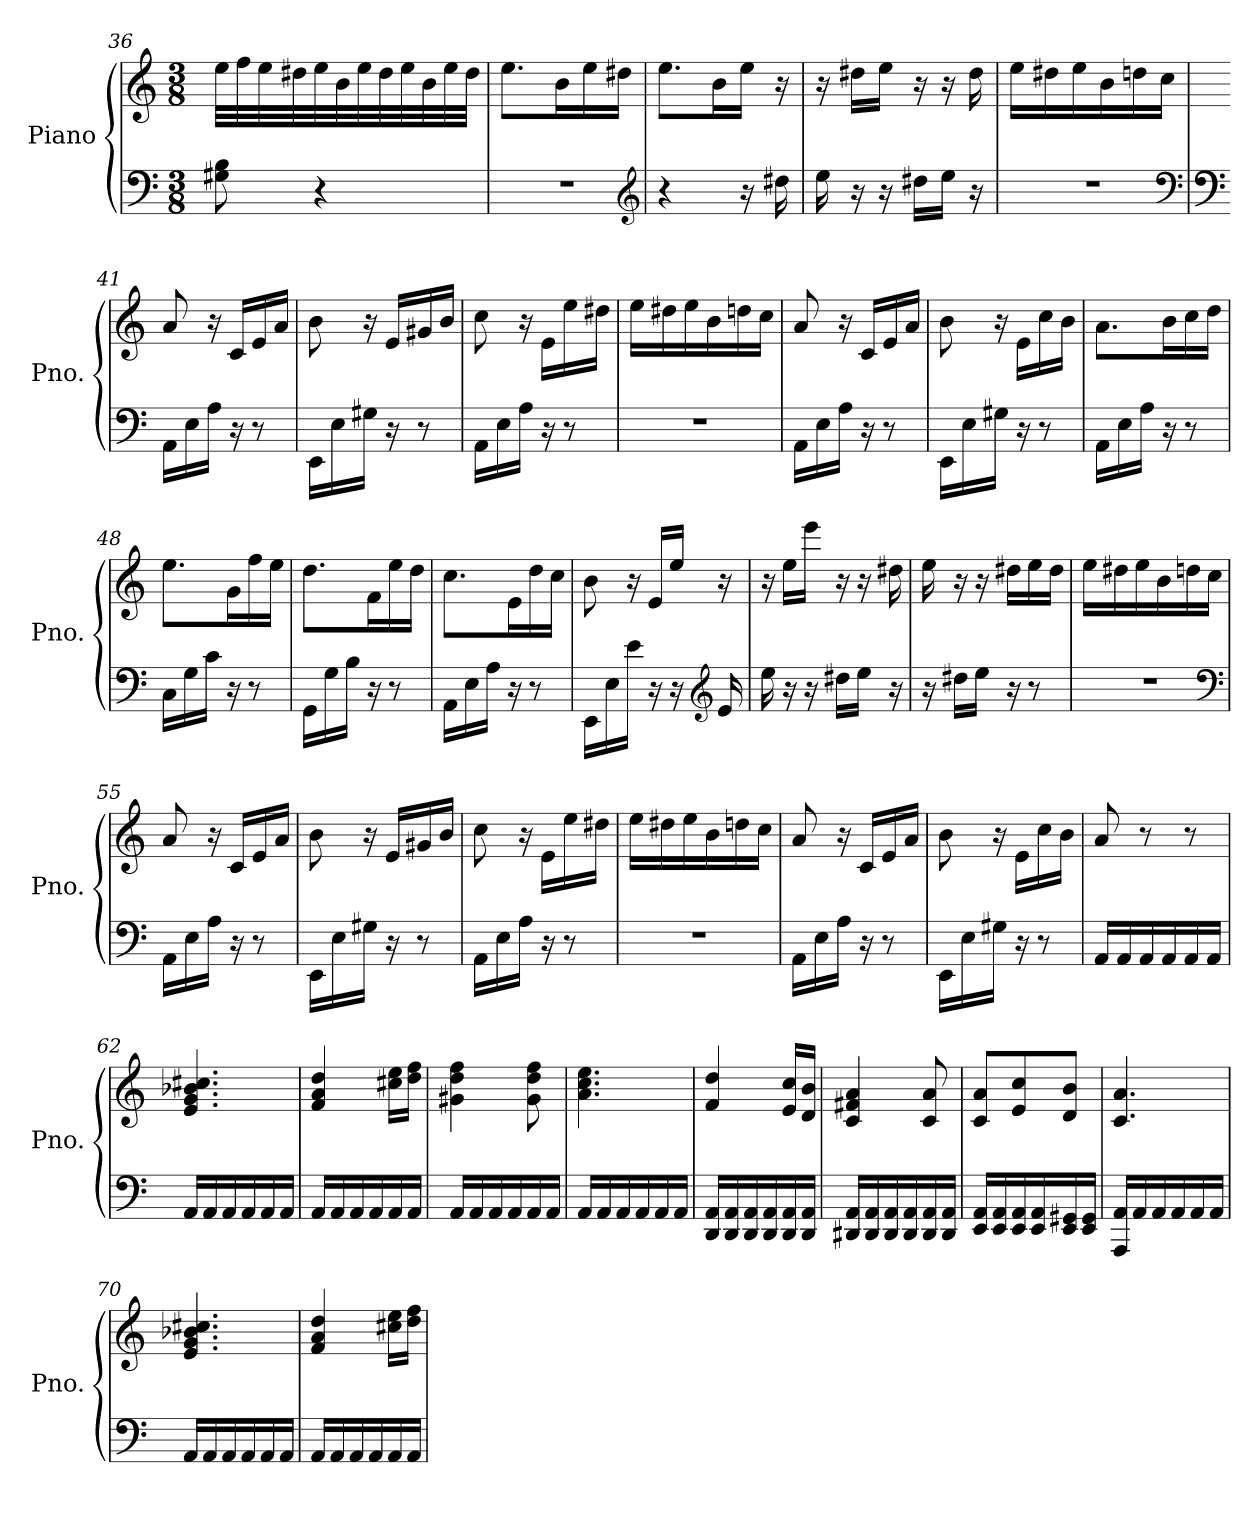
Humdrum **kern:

**kern	**kern
*part1	*part1
*staff2	*staff1
*I"Piano	*
*I'Pno.	*
!!LO:LB:g=z
*clefF4	*clefG2
*k[]	*k[]
*C:	*C:
*M3/8	*M3/8
=36	=36
8G#X\ 8B\	32ee\LLL
.	32ff\
.	32ee\
.	32dd#X\
4r	32ee\
.	32b\
.	32ee\
.	32dd#\
.	32ee\
.	32b\
.	32ee\
.	32dd#\JJJ
=37	=37
4.r	8.ee\L
.	16b\L
.	16ee\
.	16dd#X\JJ
*clefG2	*
=38	=38
4r	8.ee\L
.	16b\L
16r	16ee\JJ
16dd#X\	16r
=39	=39
16ee\	16r
16r	16dd#X\LL
16r	16ee\JJ
16dd#X\LL	16r
16ee\JJ	16r
16r	16dd#\
=40	=40
4.r	16ee\LL
.	16dd#X\
.	16ee\
.	16b\
.	16ddn\
.	16cc\JJ
*clefF4	*
!!LO:LB:g=z
=41	=41
*clefF4	*
16AA\LL	8a/
16E\	.
16A\JJ	16r
16r	16c/LL
8r	16e/
.	16a/JJ
=42	=42
16EE\LL	8b\
16E\	.
16G#X\JJ	16r
16r	16e/LL
8r	16g#X/
.	16b/JJ
=43	=43
16AA\LL	8cc\
16E\	.
16A\JJ	16r
16r	16e\LL
8r	16ee\
.	16dd#X\JJ
=44	=44
4.r	16ee\LL
.	16dd#X\
.	16ee\
.	16b\
.	16ddn\
.	16cc\JJ
=45	=45
16AA\LL	8a/
16E\	.
16A\JJ	16r
16r	16c/LL
8r	16e/
.	16a/JJ
=46	=46
16EE\LL	8b\
16E\	.
16G#X\JJ	16r
16r	16e\LL
8r	16cc\
.	16b\JJ
!!LO:PB:g=z
=47	=47
16AA\LL	8.a\L
16E\	.
16A\JJ	.
16r	16b\L
8r	16cc\
.	16dd\JJ
=48	=48
16C\LL	8.ee\L
16G\	.
16c\JJ	.
16r	16g\L
8r	16ff\
.	16ee\JJ
=49	=49
16GG\LL	8.dd\L
16G\	.
16B\JJ	.
16r	16f\L
8r	16ee\
.	16dd\JJ
=50	=50
16AA\LL	8.cc\L
16E\	.
16A\JJ	.
16r	16e\L
8r	16dd\
.	16cc\JJ
=51	=51
16EE\LL	8b\
16E\	.
16e\JJ	16r
16r	16e/LL
16r	16ee/JJ
*clefG2	*
16e/	16r
=52	=52
16ee\	16r
16r	16ee\LL
16r	16eee\JJ
16dd#X\LL	16r
16ee\JJ	16r
16r	16dd#X\
!!LO:LB:g=z
=53	=53
16r	16ee\
16dd#X\LL	16r
16ee\JJ	16r
16r	16dd#X\LL
8r	16ee\
.	16dd#\JJ
=54	=54
4.r	16ee\LL
.	16dd#X\
.	16ee\
.	16b\
.	16ddn\
.	16cc\JJ
*clefF4	*
=55	=55
16AA\LL	8a/
16E\	.
16A\JJ	16r
16r	16c/LL
8r	16e/
.	16a/JJ
=56	=56
16EE\LL	8b\
16E\	.
16G#X\JJ	16r
16r	16e/LL
8r	16g#X/
.	16b/JJ
=57	=57
16AA\LL	8cc\
16E\	.
16A\JJ	16r
16r	16e\LL
8r	16ee\
.	16dd#X\JJ
!!LO:LB:g=z
=58	=58
4.r	16ee\LL
.	16dd#X\
.	16ee\
.	16b\
.	16ddn\
.	16cc\JJ
=59	=59
16AA\LL	8a/
16E\	.
16A\JJ	16r
16r	16c/LL
8r	16e/
.	16a/JJ
=60	=60
16EE\LL	8b\
16E\	.
16G#X\JJ	16r
16r	16e\LL
8r	16cc\
.	16b\JJ
=61	=61
16AA/LL	8a/
16AA/	.
16AA/	8r
16AA/	.
16AA/	8r
16AA/JJ	.
=62	=62
16AA/LL	4.e/ 4.g/ 4.b-X/ 4.cc#X/
16AA/	.
16AA/	.
16AA/	.
16AA/	.
16AA/JJ	.
=63	=63
16AA/LL	4f/ 4a/ 4dd/
16AA/	.
16AA/	.
16AA/	.
16AA/	16cc#X\ 16ee\LL
16AA/JJ	16dd\ 16ff\JJ
!!LO:LB:g=z
=64	=64
16AA/LL	4g#X\ 4dd\ 4ff\
16AA/	.
16AA/	.
16AA/	.
16AA/	8g#\ 8dd\ 8ff\
16AA/JJ	.
=65	=65
16AA/LL	4.a\ 4.cc\ 4.ee\
16AA/	.
16AA/	.
16AA/	.
16AA/	.
16AA/JJ	.
=66	=66
16DD/ 16AA/LL	4f/ 4dd/
16DD/ 16AA/	.
16DD/ 16AA/	.
16DD/ 16AA/	.
16DD/ 16AA/	16e/ 16cc/LL
16DD/ 16AA/JJ	16d/ 16b/JJ
=67	=67
16DD#X/ 16AA/LL	4c/ 4f#X/ 4a/
16DD#/ 16AA/	.
16DD#/ 16AA/	.
16DD#/ 16AA/	.
16DD#/ 16AA/	8c/ 8a/
16DD#/ 16AA/JJ	.
=68	=68
16EE/ 16AA/LL	8c/ 8a/L
16EE/ 16AA/	.
16EE/ 16AA/	8e/ 8cc/
16EE/ 16AA/	.
16EE/ 16GG#X/	8d/ 8b/J
16EE/ 16GG#/JJ	.
=69	=69
16AAA/ 16AA/LL	4.c/ 4.a/
16AA/	.
16AA/	.
16AA/	.
16AA/	.
16AA/JJ	.
!!LO:LB:g=z
=70	=70
16AA/LL	4.e/ 4.g/ 4.b-X/ 4.cc#X/
16AA/	.
16AA/	.
16AA/	.
16AA/	.
16AA/JJ	.
=71	=71
16AA/LL	4f/ 4a/ 4dd/
16AA/	.
16AA/	.
16AA/	.
16AA/	16cc#X\ 16ee\LL
16AA/JJ	16dd\ 16ff\JJ
=	=
*-	*-
